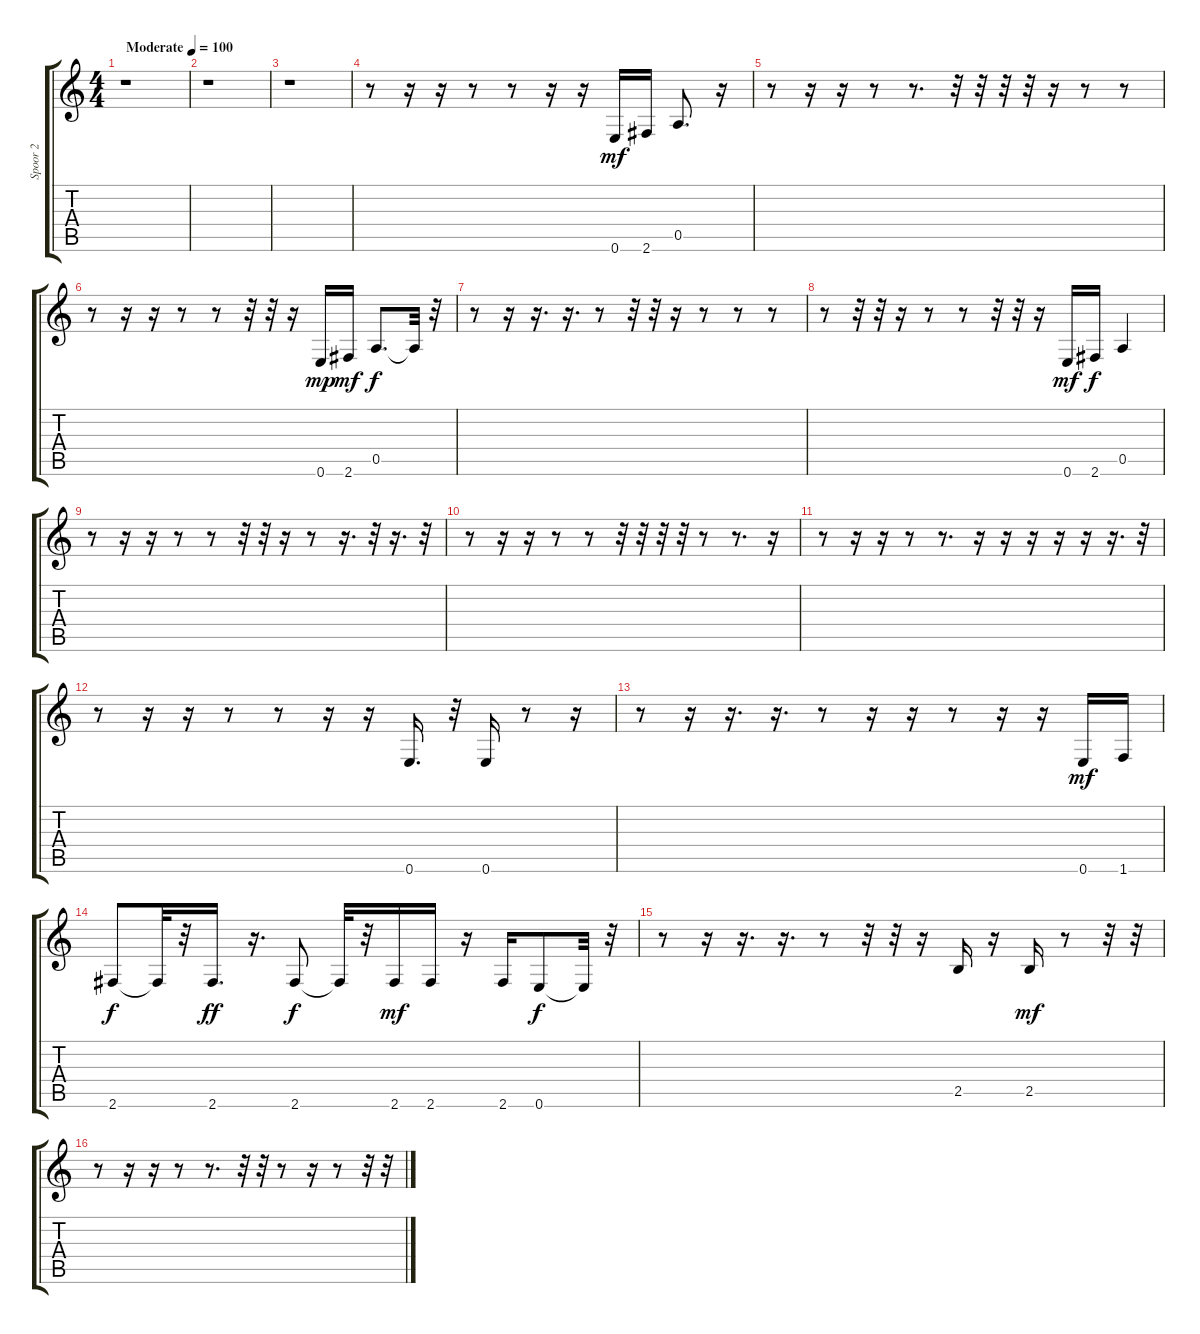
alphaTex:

\track ("Spoor 2" "Spoor 2") {instrument electricbassfinger}
\staff {score tabs}
\tuning (E4 B3 G3 D3 A2 E2) {hide}
\ts (4 4)
\tempo (100 "Moderate")
\clef g2
\ks c
r.1{dy mf instrument electricbassfinger} |
r.1 |
r.1 |
r.8 r.16 r.16 r.8 r.8 r.16 r.16 0.6.16 2.6.16 0.5.8{d} r.16 |
r.8 r.16 r.16 r.8 r.8{d} r.32 r.32 r.32 r.32 r.16 r.8 r.8 |
r.8 r.16 r.16 r.8 r.8 r.32 r.32 r.16 0.6.16{dy mp} 2.6.16{dy mf} 0.5.8{d dy f} 0.5{t}.32 r.32 |
r.8 r.16 r.16{d} r.16{d} r.8 r.32 r.32 r.16 r.8 r.8 r.8 |
r.8 r.32 r.32 r.16 r.8 r.8 r.32 r.32 r.16 0.6.16{dy mf} 2.6.16{dy f} 0.5.4 |
r.8 r.16 r.16 r.8 r.8 r.32 r.32 r.16 r.8 r.16{d} r.32 r.16{d} r.32 |
r.8 r.16 r.16 r.8 r.8 r.32 r.32 r.32 r.32 r.8 r.8{d} r.16 |
r.8 r.16 r.16 r.8 r.8{d} r.16 r.16 r.16 r.16 r.16 r.16{d} r.32 |
r.8 r.16 r.16 r.8 r.8 r.16 r.16 0.6.16{d} r.32 0.6.16 r.8 r.16 |
r.8 r.16 r.16{d} r.16{d} r.8 r.16 r.16 r.8 r.16 r.16 0.6.16{dy mf} 1.6.16 |
2.6.8{dy f} 2.6{t}.32 r.32 2.6.16{d dy ff} r.16{d} 2.6.8{dy f} 2.6{t}.32 r.32 2.6.16{dy mf} 2.6.16 r.16 2.6.16 0.6.8{dy f} 0.6{t}.32 r.32 |
r.8 r.16 r.16{d} r.16{d} r.8 r.32 r.32 r.16 2.5.16 r.16 2.5.16{dy mf} r.8 r.32 r.32 |
r.8 r.16 r.16 r.8 r.8{d} r.32 r.32 r.8 r.16 r.8 r.32 r.32
